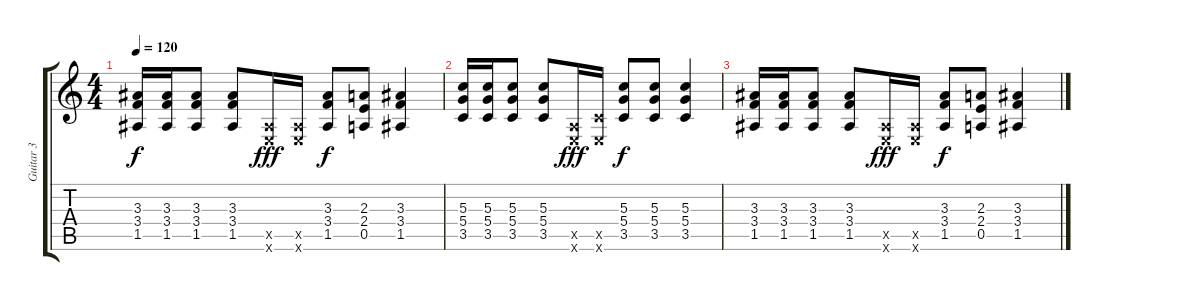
\track ("Guitar 3" "Guitar 3") {instrument overdrivenguitar}
\staff {score tabs}
\tuning (E4 B3 G3 D3 A2 E2) {hide}
\ts (4 4)
\tempo 120
\clef g2
\ks c
(3.3 3.4 1.5).16{dy f} (3.3 3.4 1.5).16 (3.3 3.4 1.5).8 (3.3 3.4 1.5).8 (1.5{x} 0.6{x}).16{dy fff} (1.5{x} 0.6{x}).16 (3.3 3.4 1.5).8{dy f} (2.3 2.4 0.5).8 (3.3 3.4 1.5).4 |
(5.3 5.4 3.5).16 (5.3 5.4 3.5).16 (5.3 5.4 3.5).8 (5.3 5.4 3.5).8 (0.5{x} 0.6{x}).16{dy fff} (3.5{x} 0.6{x}).16 (5.3 5.4 3.5).8{dy f} (5.3 5.4 3.5).8 (5.3 5.4 3.5).4 |
(3.3 3.4 1.5).16 (3.3 3.4 1.5).16 (3.3 3.4 1.5).8 (3.3 3.4 1.5).8 (1.5{x} 0.6{x}).16{dy fff} (1.5{x} 0.6{x}).16 (3.3 3.4 1.5).8{dy f} (2.3 2.4 0.5).8 (3.3 3.4 1.5).4
